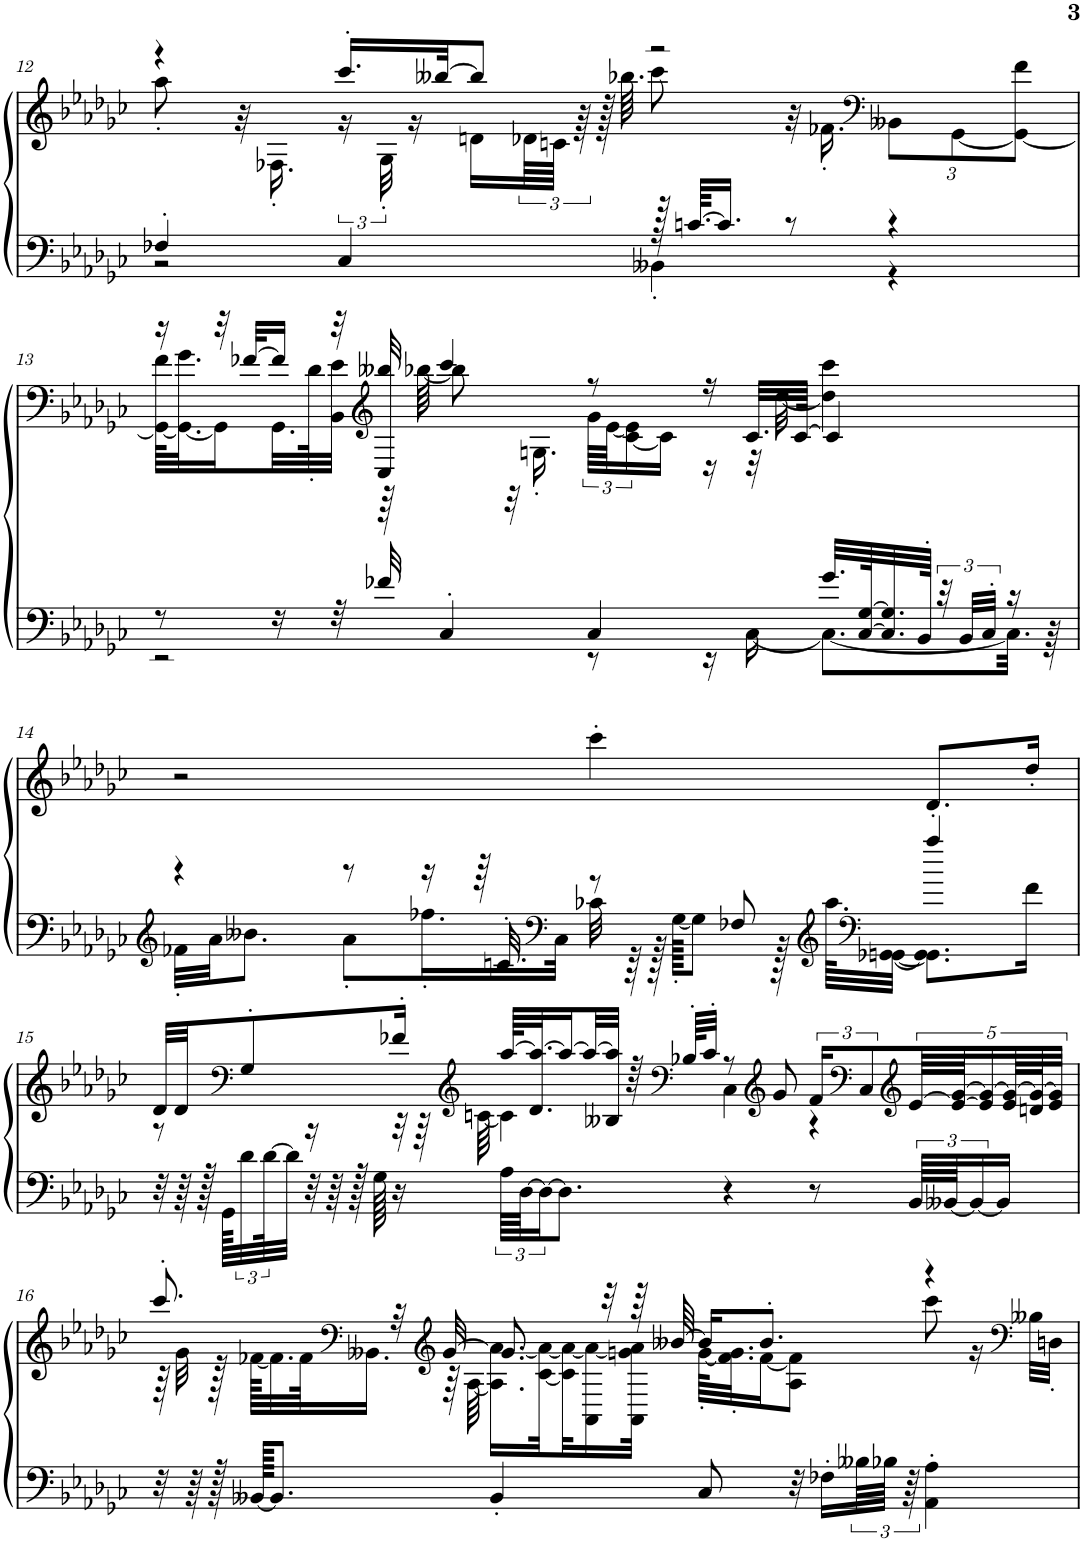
**kern	**kern
*part1	*part1
*staff2	*staff1
*I"ピアノ	*
!!LO:PB:g=z
*clefF4	*clefG2
*k[b-e-a-d-g-c-]	*k[b-e-a-d-g-c-]
*M4/4	*M4/4
=12	=12
*^	*^
4F-X'/	2r	4r	8aa-'\
.	.	.	32r
.	.	.	16.F-X'\
4C-/	.	16.ccc-'/LL	24r
.	.	.	48G-'\
.	.	.	16r
.	.	[32bb--X/JK	.
.	.	8bb--/J]	16dn\LL
.	.	.	96d-X\LL
.	.	.	96cn\JJJJ
.	.	.	96r
.	.	.	128r
.	.	.	64.bb-X\
128r	4BB--X'\	2r	8ccc-\
[64.cn/KKLL	.	.	.
16.c/JJ]	.	.	.
8r	.	.	32r
.	.	.	16.f-X'\
*	*	*clefF4	*
*	*	*	*Xbrackettup
4r	4r	.	12BB--X\L
.	.	.	[12GG-\
.	.	.	12GG-\_ 12f-\J
!!LO:LB:g=z	!!
=13	=13	=13	=13
8r	2r	16r	64GG-\_ 64f\KLLL
.	.	.	32.GG-\_ 32.g-\J
.	.	32r	16GG-\]
.	.	[32f-X/KLL	.
16r	.	16f-/JJ]	32.GG-\L
.	.	.	64d-'\K
32r	.	32r	32BB-\ 32e-\JJJ
*	*	*clefG2	*
32f-X/	.	32C-/ 32bb--X/	64r
.	.	.	[64bb-X\
4C-'/	.	4ccc-/	8bb-\]
.	.	.	32r
.	.	.	16.Gn'\
*	*	*	*brackettup
4C-/	8r	8r	96g-\LLLL
.	.	.	[96e-\JJ
.	.	.	[24c-\ 24e-\]
.	.	.	16c-\JJ]
.	16r	16r	16r
.	[16C-\	32.c-/LLL	32r
.	.	.	[32dd-\
.	.	[64c-/JJJk	.
32.g-/LLL	8.C-\L_	4c-/]	4dd-\] 4ccc-\
[64C-/ [64G-/K	.	.	.
32.C-/] 32.G-/]	.	.	.
64BB-'/JJJk	.	.	.
48r	.	.	.
48BB-/LLL	.	.	.
48C-'/JJJ	.	.	.
16r	32.C-\Jkk]	.	.
.	64r	.	.
*	*	*v	*v
!!LO:LB:g=z
=14	=14	=14
*clefG2	*	*
4r	32f-X'\LLL	2r
.	32a-\JJ	.
.	8.b--X\J	.
8r	8a-'\L	.
16r	16.ff-X'\L	.
64r	.	.
32.cn'/	.	.
*clefF4	*	*
.	32C-\JJk	.
8r	32c-X\	4ccc-'\
.	64r	.
.	128r	.
.	[128G-'\KKKKL	.
.	8G-\J]	.
8F-X/	.	.
.	128r	.
*clefG2	*	*
.	64.aa-\KLLL	.
*clefF4	*	*
.	[32GG-X\ [32GGn\JJJ	.
4aa-/	8.GG-\] 8.GG\]L	8.d-'/L
.	16f-\Jk	16dd-'/Jk
*v	*v	*
!!LO:LB:g=z
=15	=15
*	*^
32r	32d-/LLL	8r
64r	32d-/JJ	.
128r	.	.
128GG-\KKLLL	.	.
*	*clefF4	*
48d-\	8G-'/	.
[96d-\K	.	.
32d-\JJJ]	.	.
32r	.	16r
64r	.	.
128r	.	.
128G-\	.	.
16r	16f-X'/Jk	32r
.	.	64r
*	*clefG2	*
.	.	[64cn\
96A-\LLLL	[64aa-/KLLL	4c\]
[96D-\JJ	.	.
.	32.d-/ 32.aa-/_J	.
24D-\J_	.	.
8.D-\J]	16aa-/_	.
.	32aa-/L_	.
.	32B--X/ 32aa-/]JJJ	.
.	64r	.
*	*clefF4	*
.	64B-X'/KLLL	.
.	32c'/JJJ	.
4r	8r	4C-\
*	*clefG2	*
.	8g-/	.
8r	24f-/KL	4r
*	*clefF4	*
.	12C-/	.
*	*clefG2	*
96BB-/LLLL	[80e-/LLL	.
[96BB--X/JJ	.	.
.	80e-/_ [80g-/JJ	.
24BB--/_	.	.
.	20e-/] 20g-/_	.
16BB--/JJ]	.	.
.	80e-/ 80g-/_LL	.
.	80dn/ 80g-/_J	.
.	40e-/ 40g-/]JJJ	.
!!LO:LB:g=z	!!
=16	=16	=16
32r	8.ccc-'/	64r
.	.	32g-\
64r	.	.
128r	.	128r
[128BB--X/KKKKL	.	[128f-X\KKLLL
8.BB--/J]	.	32.f-\]
.	.	64f-\JK
*	*clefF4	*
.	.	16.BB--X\JJ
.	32r	.
*	*clefG2	*
.	[32g-/	64r
.	.	[64A-\
4BB--'/	8.g-/]	16.A-\] [16.a-\LL
.	.	[32c-\ 32a-\_L
.	.	32c-\] 32a-\_J
.	.	16AA-\ 16a-\_
.	32r	.
.	64r	32AA-\ 32gn\ 32a-\]JJk
.	[64b--X/	.
8C-/	16b--/KL]	[64g'\KLLL
.	.	32.f-\' 32.g\]'J
.	8.b--'/J	[16f-\J
32r	.	8A-\ 8f-\]J
16F-X'\LL	.	.
96B--X\LL	.	.
96B-X\JJJJ	.	.
96r	.	.
4AA-\' 4A-\'	4r	8ccc-\
.	.	16r
*	*clefF4	*
.	.	32B--X\LLL
.	.	32Dn'\JJJ
*	*v	*v
=	=
*-	*-
